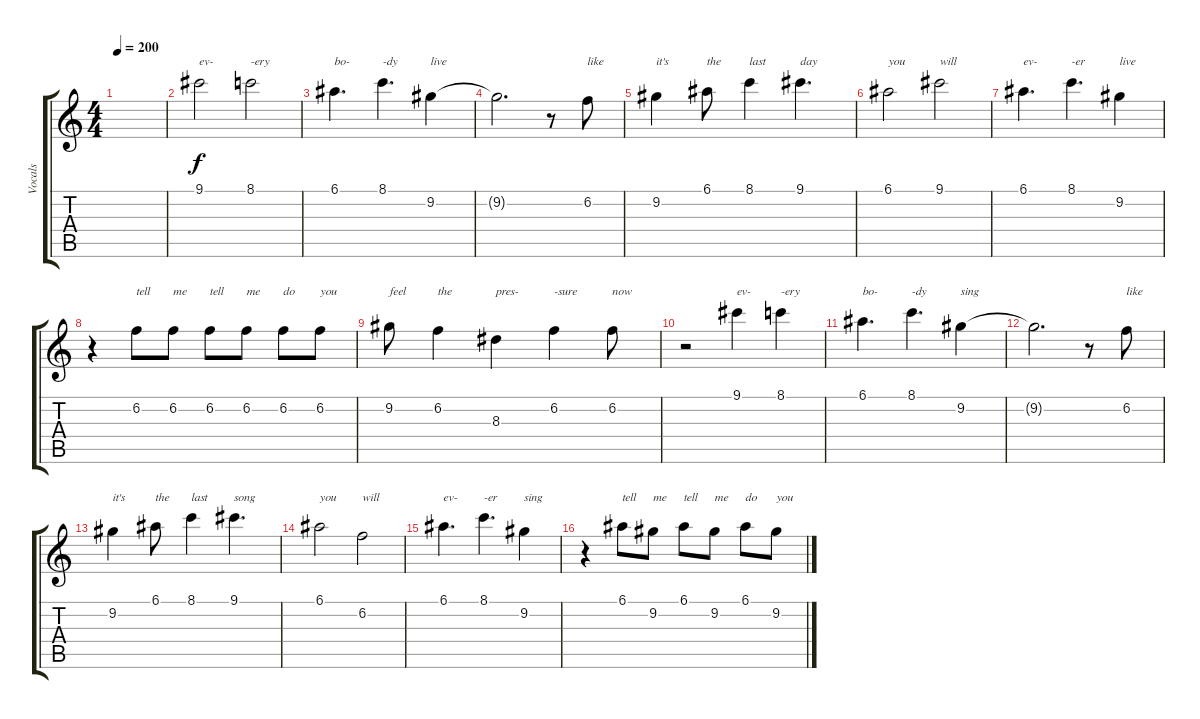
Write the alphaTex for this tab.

\track ("Vocals" "Vocals") {instrument acousticguitarsteel}
\staff {score tabs}
\tuning (E4 B3 G3 D3 A2 E2) {hide}
\ts (4 4)
\tempo 200
\clef g2
\ks c
|
9.1.2{txt "ev-"} 8.1.2{txt "-ery"} |
6.1.4{d txt "bo-"} 8.1.4{d txt "-dy"} 9.2.4{txt "live"} |
9.2{t}.2{d} r.8 6.2.8{txt "like"} |
9.2.4{txt "it's"} 6.1.8{txt "the"} 8.1.4{txt "last"} 9.1.4{d txt "day"} |
6.1.2{txt "you"} 9.1.2{txt "will"} |
6.1.4{d txt "ev-"} 8.1.4{d txt "-er"} 9.2.4{txt "live"} |
r.4 6.2.8{txt "tell"} 6.2.8{txt "me"} 6.2.8{txt "tell"} 6.2.8{txt "me"} 6.2.8{txt "do"} 6.2.8{txt "you"} |
9.2.8{txt "feel"} 6.2.4{txt "the"} 8.3.4{txt "pres-"} 6.2.4{txt "-sure"} 6.2.8{txt "now"} |
r.2 9.1.4{txt "ev-"} 8.1.4{txt "-ery"} |
6.1.4{d txt "bo-"} 8.1.4{d txt "-dy"} 9.2.4{txt "sing"} |
9.2{t}.2{d} r.8 6.2.8{txt "like"} |
9.2.4{txt "it's"} 6.1.8{txt "the"} 8.1.4{txt "last"} 9.1.4{d txt "song"} |
6.1.2{txt "you"} 6.2.2{txt "will"} |
6.1.4{d txt "ev-"} 8.1.4{d txt "-er"} 9.2.4{txt "sing"} |
r.4 6.1.8{txt "tell"} 9.2.8{txt "me"} 6.1.8{txt "tell"} 9.2.8{txt "me"} 6.1.8{txt "do"} 9.2.8{txt "you"}
